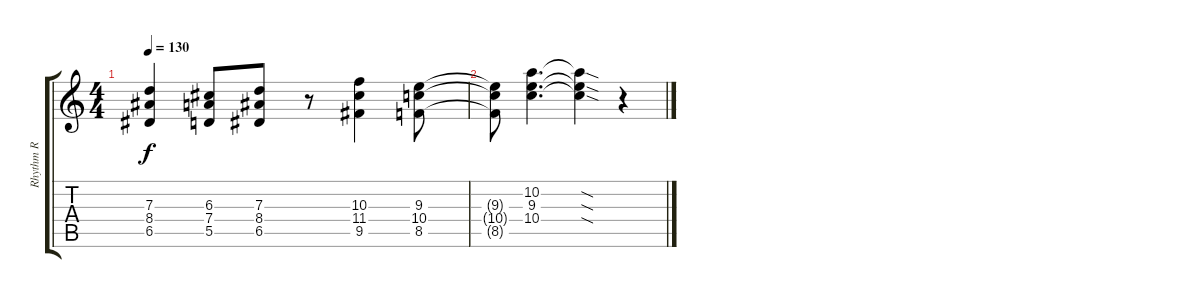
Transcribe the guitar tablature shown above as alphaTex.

\track ("Rhythm R" "Rhythm R") {instrument distortionguitar}
\staff {score tabs}
\tuning (E4 B3 G3 D3 A2 E2) {hide}
\ts (4 4)
\tempo 130
\clef g2
\ks c
(7.3{t} 8.4{t} 6.5{t}).4{dy f} (6.3 7.4 5.5).8 (7.3 8.4 6.5).8 r.8 (10.3 11.4 9.5).4 (9.3 10.4 8.5).8 |
(9.3{t} 10.4{t} 8.5{t}).8 (10.2 9.3 10.4).4{d} (10.2{sod t} 9.3{sod t} 10.4{sod t}).4 r.4
